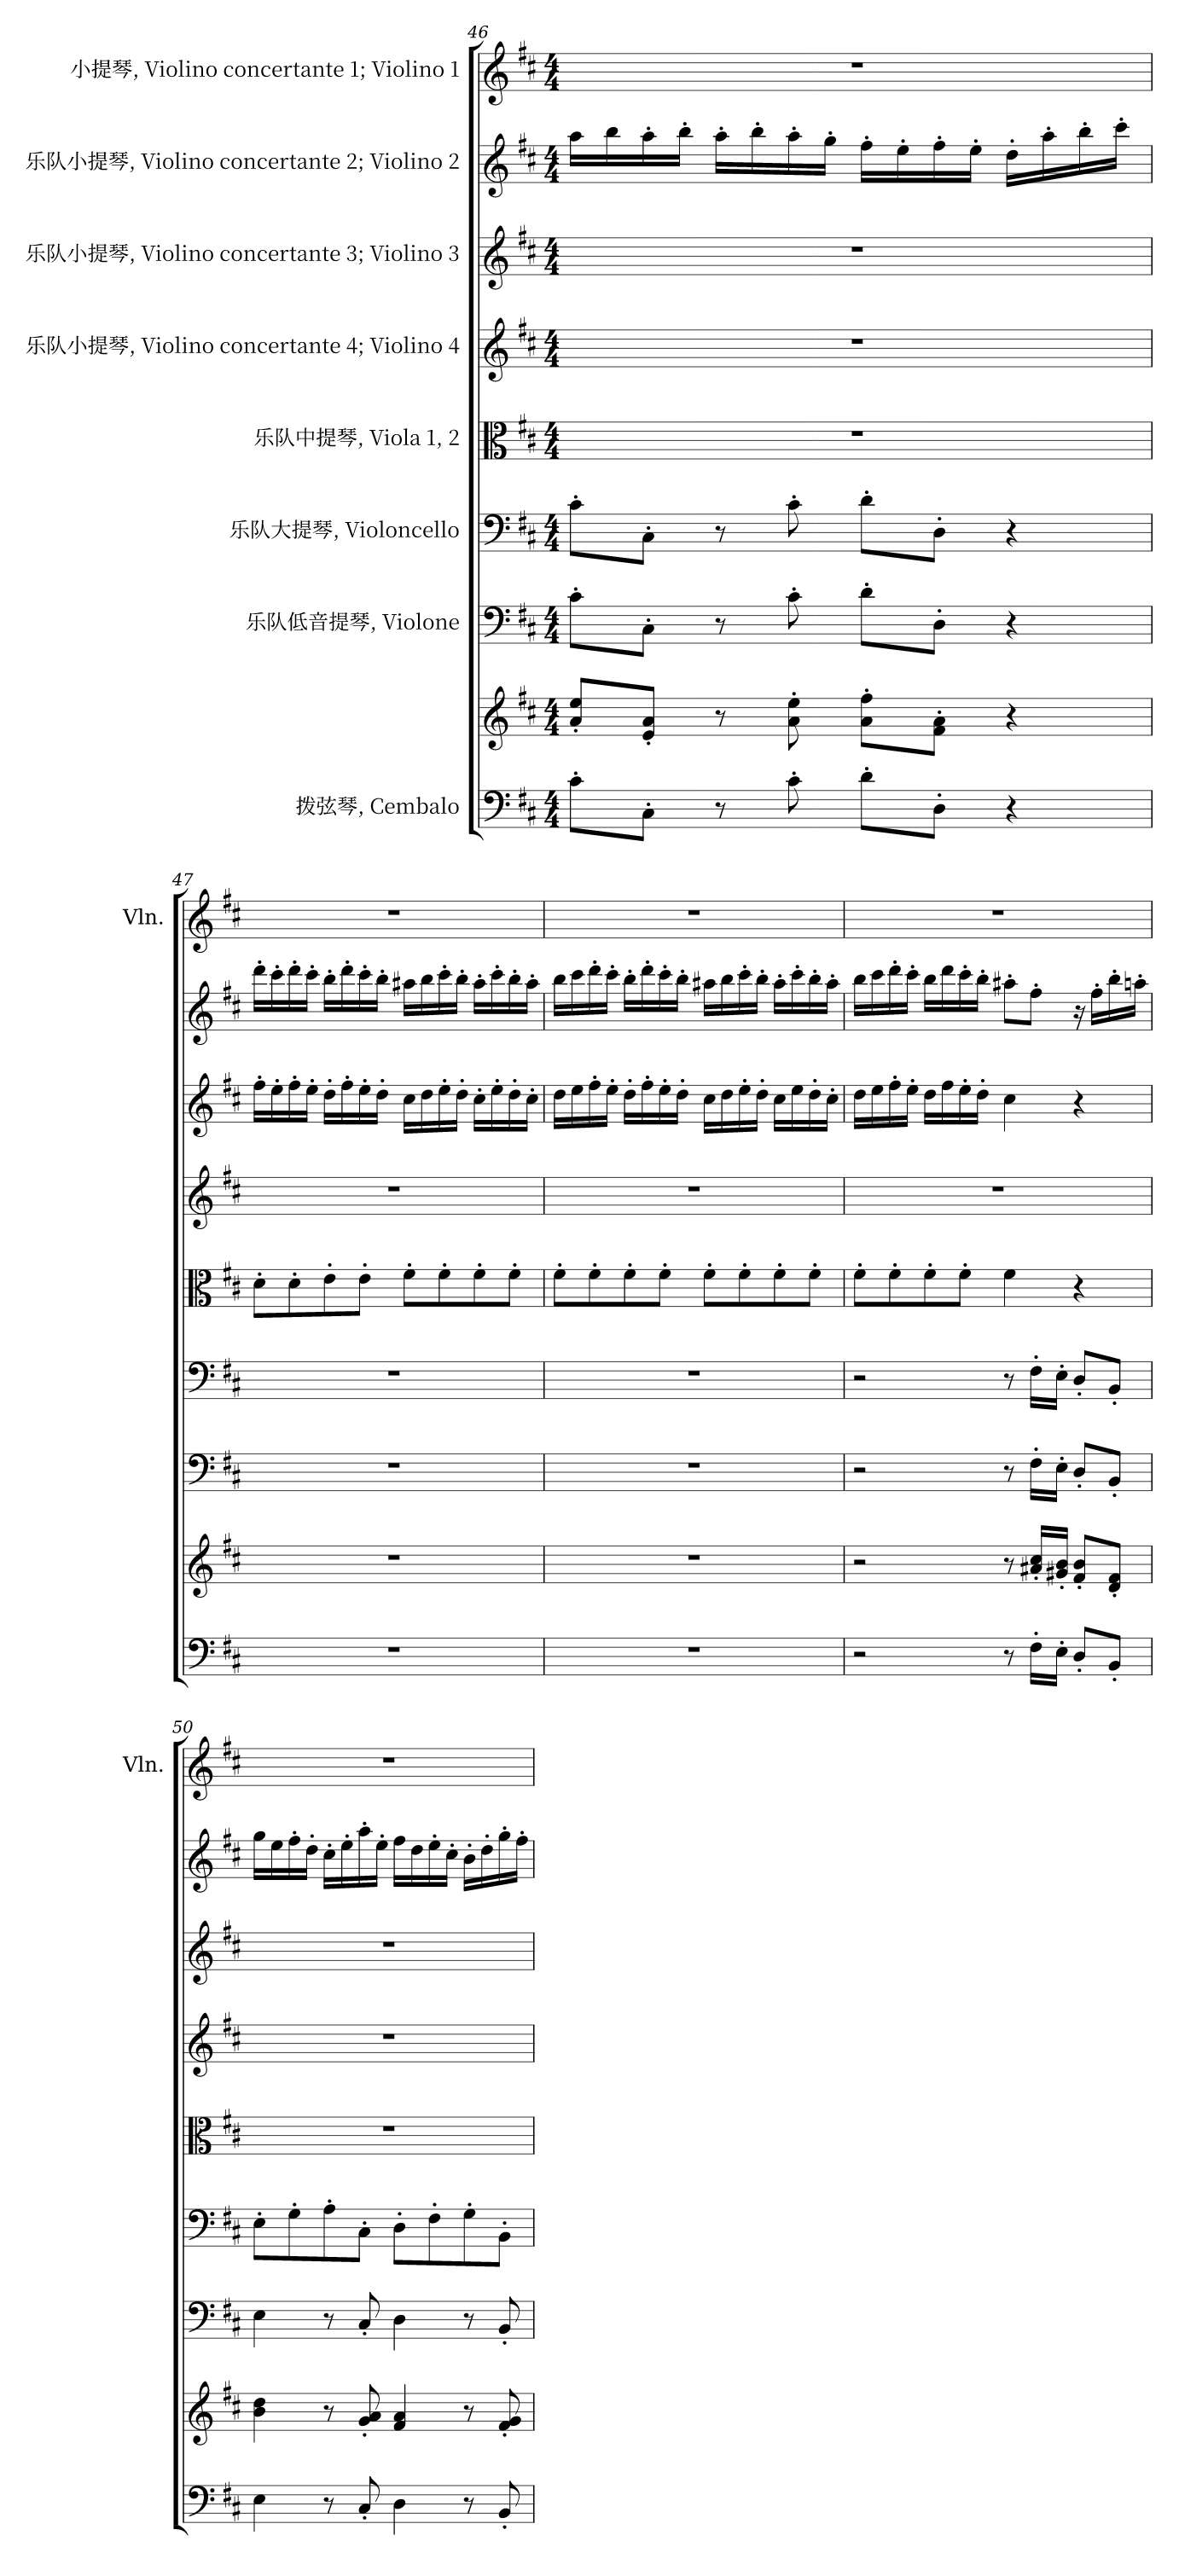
**kern	**kern	**kern	**kern	**kern	**kern	**kern	**kern	**kern
*part8	*part8	*part7	*part6	*part5	*part4	*part3	*part2	*part1
*staff9	*staff8	*staff7	*staff6	*staff5	*staff4	*staff3	*staff2	*staff1
*I"拨弦琴, Cembalo	*	*I"乐队低音提琴, Violone	*I"乐队大提琴, Violoncello	*I"乐队中提琴, Viola 1, 2	*I"乐队小提琴, Violino concertante 4; Violino 4	*I"乐队小提琴, Violino concertante 3; Violino 3	*I"乐队小提琴, Violino concertante 2; Violino 2	*I"小提琴, Violino concertante 1; Violino 1
*	*	*	*	*	*	*	*	*I'Vln.
*clefF4	*clefG2	*clefF4	*clefF4	*clefC3	*clefG2	*clefG2	*clefG2	*clefG2
*	*	*ITrd7c12	*	*	*	*	*	*
*k[f#c#]	*k[f#c#]	*k[f#c#]	*k[f#c#]	*k[f#c#]	*k[f#c#]	*k[f#c#]	*k[f#c#]	*k[f#c#]
*M4/4	*M4/4	*M4/4	*M4/4	*M4/4	*M4/4	*M4/4	*M4/4	*M4/4
=46	=46	=46	=46	=46	=46	=46	=46	=46
8c#'\L	8a/' 8ee/'L	8C#'\L	8c#'\L	1r	1r	1r	16aa\LL	1r
.	.	.	.	.	.	.	16bb\	.
8C#'\J	8e/' 8a/'J	8CC#'\J	8C#'\J	.	.	.	16aa'\	.
.	.	.	.	.	.	.	16bb'\JJ	.
8r	8r	8r	8r	.	.	.	16aa'\LL	.
.	.	.	.	.	.	.	16bb'\	.
8c#'\	8a\' 8ee\'	8C#'\	8c#'\	.	.	.	16aa'\	.
.	.	.	.	.	.	.	16gg'\JJ	.
8d'\L	8a\' 8ff#\'L	8D'\L	8d'\L	.	.	.	16ff#'\LL	.
.	.	.	.	.	.	.	16ee'\	.
8D'\J	8f#\' 8a\'J	8DD'\J	8D'\J	.	.	.	16ff#'\	.
.	.	.	.	.	.	.	16ee'\JJ	.
4r	4r	4r	4r	.	.	.	16dd'\LL	.
.	.	.	.	.	.	.	16aa'\	.
.	.	.	.	.	.	.	16bb'\	.
.	.	.	.	.	.	.	16ccc#'\JJ	.
!!LO:PB:g=z
=47	=47	=47	=47	=47	=47	=47	=47	=47
1r	1r	1r	1r	8d'\L	1r	16ff#'\LL	16ddd'\LL	1r
.	.	.	.	.	.	16ee'\	16ccc#'\	.
.	.	.	.	8d'\	.	16ff#'\	16ddd'\	.
.	.	.	.	.	.	16ee'\JJ	16ccc#'\JJ	.
.	.	.	.	8e'\	.	16dd'\LL	16bb'\LL	.
.	.	.	.	.	.	16ff#'\	16ddd'\	.
.	.	.	.	8e'\J	.	16ee'\	16ccc#'\	.
.	.	.	.	.	.	16dd'\JJ	16bb'\JJ	.
.	.	.	.	8f#'\L	.	16cc#\LL	16aa#X\LL	.
.	.	.	.	.	.	16dd\	16bb\	.
.	.	.	.	8f#'\	.	16ee'\	16ccc#'\	.
.	.	.	.	.	.	16dd'\JJ	16bb'\JJ	.
.	.	.	.	8f#'\	.	16cc#'\LL	16aa#'\LL	.
.	.	.	.	.	.	16ee'\	16ccc#'\	.
.	.	.	.	8f#'\J	.	16dd'\	16bb'\	.
.	.	.	.	.	.	16cc#'\JJ	16aa#'\JJ	.
!!LO:PB:g=z
=48	=48	=48	=48	=48	=48	=48	=48	=48
1r	1r	1r	1r	8f#'\L	1r	16dd\LL	16bb\LL	1r
.	.	.	.	.	.	16ee\	16ccc#\	.
.	.	.	.	8f#'\	.	16ff#'\	16ddd'\	.
.	.	.	.	.	.	16ee'\JJ	16ccc#'\JJ	.
.	.	.	.	8f#'\	.	16dd'\LL	16bb'\LL	.
.	.	.	.	.	.	16ff#'\	16ddd'\	.
.	.	.	.	8f#'\J	.	16ee'\	16ccc#'\	.
.	.	.	.	.	.	16dd'\JJ	16bb'\JJ	.
.	.	.	.	8f#'\L	.	16cc#\LL	16aa#X\LL	.
.	.	.	.	.	.	16dd\	16bb\	.
.	.	.	.	8f#'\	.	16ee'\	16ccc#'\	.
.	.	.	.	.	.	16dd'\JJ	16bb'\JJ	.
.	.	.	.	8f#'\	.	16cc#\LL	16aa#'\LL	.
.	.	.	.	.	.	16ee\	16ccc#'\	.
.	.	.	.	8f#'\J	.	16dd'\	16bb'\	.
.	.	.	.	.	.	16cc#'\JJ	16aa#'\JJ	.
!!LO:PB:g=z
=49	=49	=49	=49	=49	=49	=49	=49	=49
2r	2r	2r	2r	8f#'\L	1r	16dd\LL	16bb\LL	1r
.	.	.	.	.	.	16ee\	16ccc#\	.
.	.	.	.	8f#'\	.	16ff#'\	16ddd'\	.
.	.	.	.	.	.	16ee'\JJ	16ccc#'\JJ	.
.	.	.	.	8f#'\	.	16dd\LL	16bb\LL	.
.	.	.	.	.	.	16ff#\	16ddd\	.
.	.	.	.	8f#'\J	.	16ee'\	16ccc#'\	.
.	.	.	.	.	.	16dd'\JJ	16bb'\JJ	.
8r	8r	8r	8r	4f#\	.	4cc#\	8aa#X'\L	.
16F#'\LL	16a#X/' 16cc#/'LL	16FF#'\LL	16F#'\LL	.	.	.	8ff#'\J	.
16E'\JJ	16g#X/' 16b/'JJ	16EE'\JJ	16E'\JJ	.	.	.	.	.
8D'/L	8f#/' 8b/'L	8DD'/L	8D'/L	4r	.	4r	16r	.
.	.	.	.	.	.	.	16ff#'\LL	.
8BB'/J	8d/' 8f#/'J	8BBB'/J	8BB'/J	.	.	.	16bb'\	.
.	.	.	.	.	.	.	16aan'\JJ	.
=50	=50	=50	=50	=50	=50	=50	=50	=50
4E\	4b\ 4dd\	4EE\	8E'\L	1r	1r	1r	16gg\LL	1r
.	.	.	.	.	.	.	16ee\	.
.	.	.	8G'\	.	.	.	16ff#'\	.
.	.	.	.	.	.	.	16dd'\JJ	.
8r	8r	8r	8A'\	.	.	.	16cc#'\LL	.
.	.	.	.	.	.	.	16ee'\	.
8C#'/	8g/' 8a/'	8CC#'/	8C#'\J	.	.	.	16aa'\	.
.	.	.	.	.	.	.	16ee'\JJ	.
4D\	4f#/ 4a/	4DD\	8D'\L	.	.	.	16ff#\LL	.
.	.	.	.	.	.	.	16dd\	.
.	.	.	8F#'\	.	.	.	16ee'\	.
.	.	.	.	.	.	.	16cc#'\JJ	.
8r	8r	8r	8G'\	.	.	.	16b'\LL	.
.	.	.	.	.	.	.	16dd'\	.
8BB'/	8f#/' 8g/'	8BBB'/	8BB'\J	.	.	.	16gg'\	.
.	.	.	.	.	.	.	16ff#'\JJ	.
=	=	=	=	=	=	=	=	=
*-	*-	*-	*-	*-	*-	*-	*-	*-
